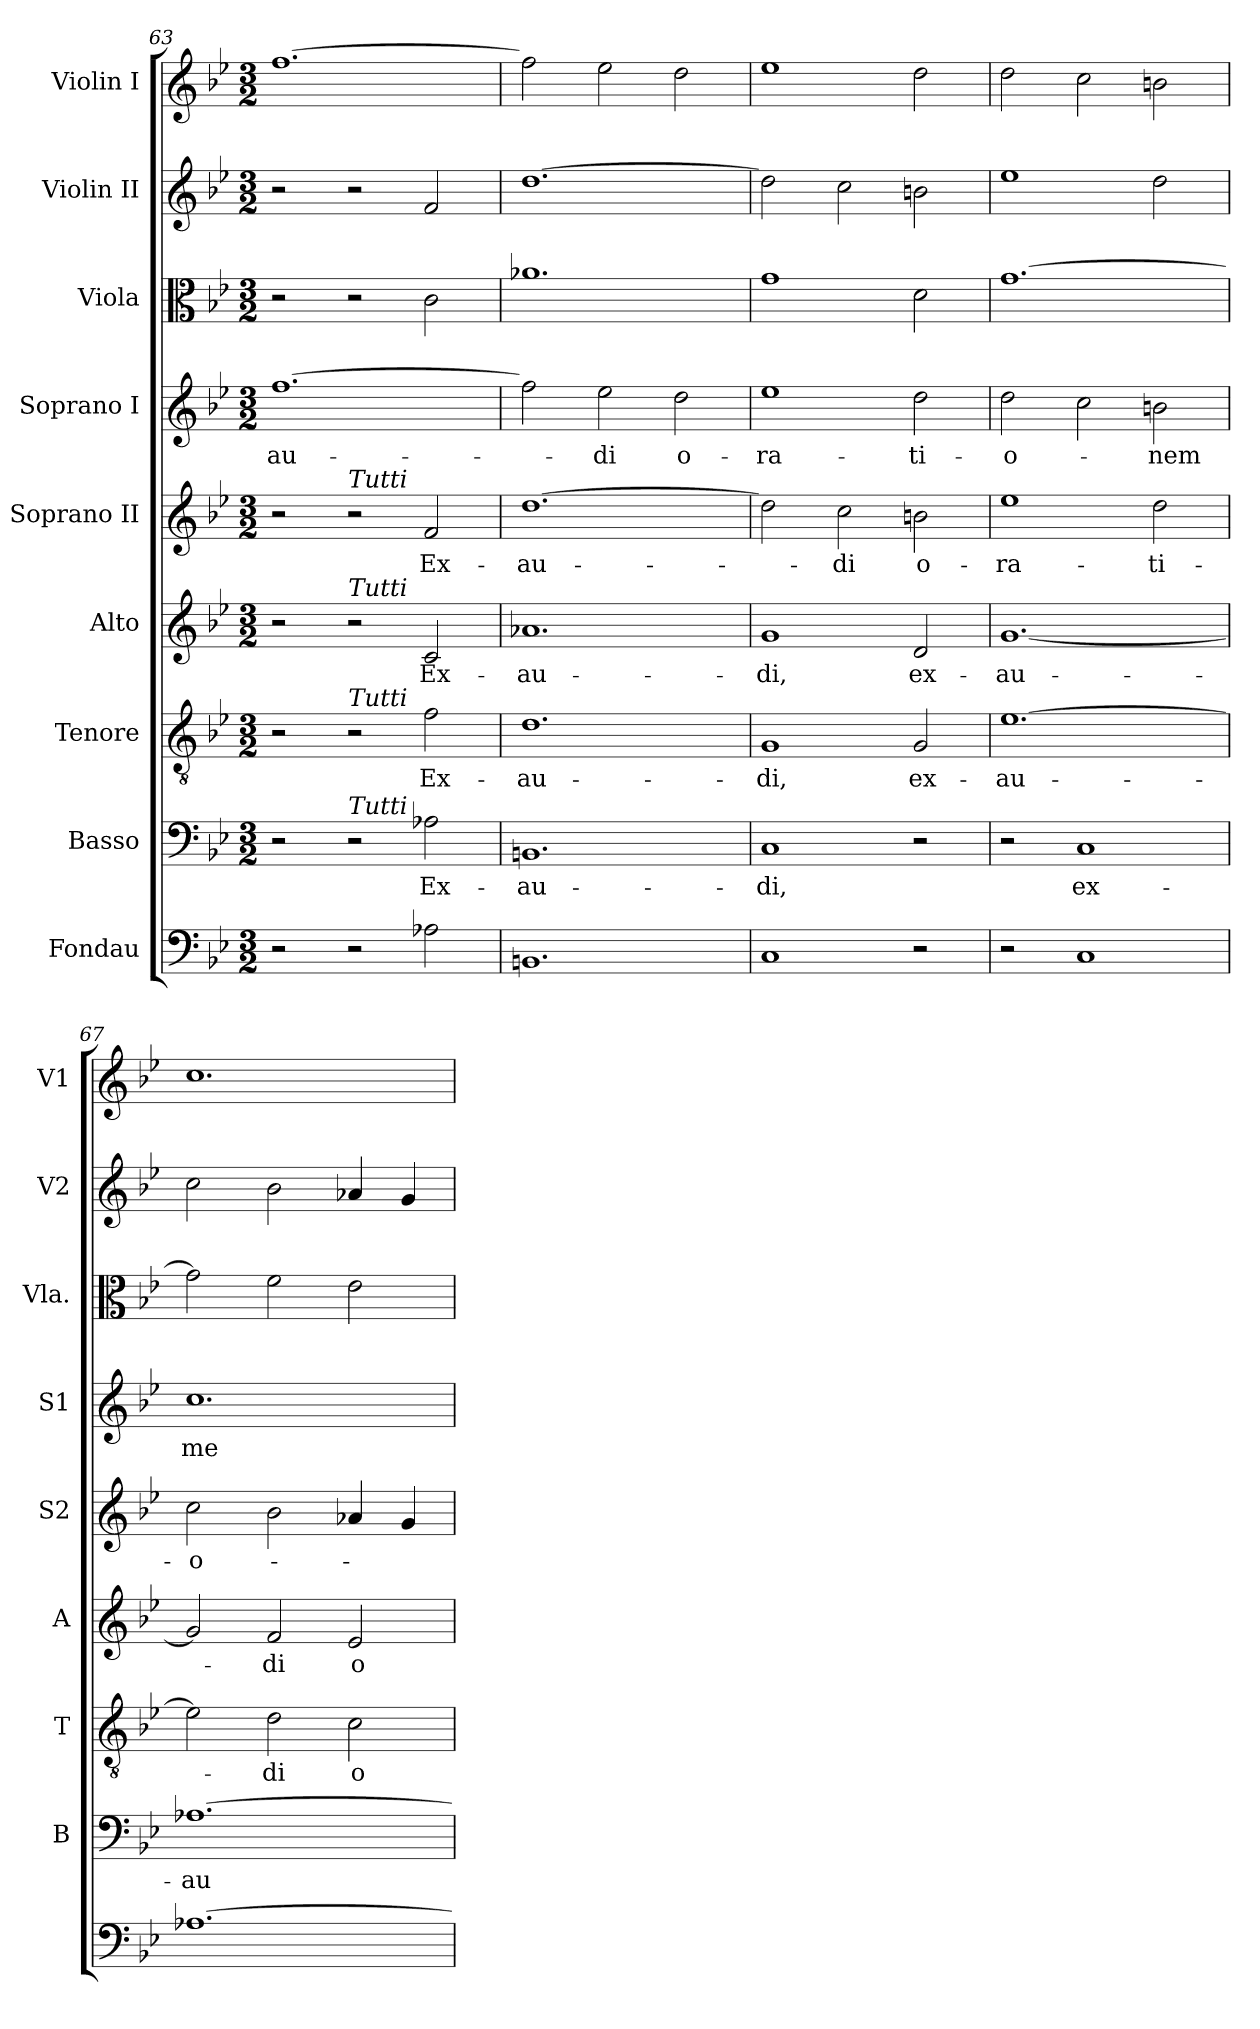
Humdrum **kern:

**kern	**kern	**text	**kern	**text	**kern	**text	**kern	**text	**kern	**text	**kern	**kern	**kern
*part9	*part8	*part8	*part7	*part7	*part6	*part6	*part5	*part5	*part4	*part4	*part3	*part2	*part1
*staff9	*staff8	*staff8	*staff7	*staff7	*staff6	*staff6	*staff5	*staff5	*staff4	*staff4	*staff3	*staff2	*staff1
*I"Fondau	*I"Basso	*	*I"Tenore	*	*I"Alto	*	*I"Soprano  II	*	*I"Soprano  I	*	*I"Viola	*I"Violin  II	*I"Violin  I
*	*I'B	*	*I'T	*	*I'A	*	*I'S2	*	*I'S1	*	*I'Vla.	*I'V2	*I'V1
*clefF4	*clefF4	*	*clefGv2	*	*clefG2	*	*clefG2	*	*clefG2	*	*clefC3	*clefG2	*clefG2
*k[b-e-]	*k[b-e-]	*	*k[b-e-]	*	*k[b-e-]	*	*k[b-e-]	*	*k[b-e-]	*	*k[b-e-]	*k[b-e-]	*k[b-e-]
*B-:	*B-:	*	*B-:	*	*B-:	*	*B-:	*	*B-:	*	*B-:	*B-:	*B-:
*M3/2	*M3/2	*	*M3/2	*	*M3/2	*	*M3/2	*	*M3/2	*	*M3/2	*M3/2	*M3/2
=63	=63	=63	=63	=63	=63	=63	=63	=63	=63	=63	=63	=63	=63
!	!	!	!	!	!	!	!	!	!	!LO:LY:b	!	!	!
2r	2r	.	2r	.	2r	.	2r	.	[1.ff	-au-	2r	2r	[1.ff
!	!	!	!	!	!	!	!LO:TX:a:i:t=Tutti	!	!	!	!	!	!
!	!	!	!	!	!LO:TX:a:i:t=Tutti	!	!	!	!	!	!	!	!
!	!	!	!LO:TX:a:i:t=Tutti	!	!	!	!	!	!	!	!	!	!
!	!LO:TX:a:i:t=Tutti	!	!	!	!	!	!	!	!	!	!	!	!
2r	2r	.	2r	.	2r	.	2r	.	.	.	2r	2r	.
!	!	!LO:LY:b	!	!LO:LY:b	!	!LO:LY:b	!	!LO:LY:b	!	!	!	!	!
2A-X\	2A-X\	Ex-	2f\	Ex-	2c/	Ex-	2f/	Ex-	.	.	2c\	2f/	.
=64	=64	=64	=64	=64	=64	=64	=64	=64	=64	=64	=64	=64	=64
!	!	!LO:LY:b	!	!LO:LY:b	!	!LO:LY:b	!	!LO:LY:b	!	!	!	!	!
1.BBn	1.BBn	-au-	1.d	-au-	1.a-X	-au-	[1.dd	-au-	2ff\]	.	1.a-X	[1.dd	2ff\]
!	!	!	!	!	!	!	!	!	!	!LO:LY:b	!	!	!
.	.	.	.	.	.	.	.	.	2ee-\	-di	.	.	2ee-\
!	!	!	!	!	!	!	!	!	!	!LO:LY:b	!	!	!
.	.	.	.	.	.	.	.	.	2dd\	o-	.	.	2dd\
=65	=65	=65	=65	=65	=65	=65	=65	=65	=65	=65	=65	=65	=65
!	!	!LO:LY:b	!	!LO:LY:b	!	!LO:LY:b	!	!	!	!LO:LY:b	!	!	!
1C	1C	-di,	1G	-di,	1g	-di,	2dd\]	.	1ee-	-ra-	1g	2dd\]	1ee-
!	!	!	!	!	!	!	!	!LO:LY:b	!	!	!	!	!
.	.	.	.	.	.	.	2cc\	-di	.	.	.	2cc\	.
!	!	!	!	!LO:LY:b	!	!LO:LY:b	!	!LO:LY:b	!	!LO:LY:b	!	!	!
2r	2r	.	2G/	ex-	2d/	ex-	2bn\	o-	2dd\	-ti-	2d\	2bn\	2dd\
=66	=66	=66	=66	=66	=66	=66	=66	=66	=66	=66	=66	=66	=66
!	!	!	!	!LO:LY:b	!	!LO:LY:b	!	!LO:LY:b	!	!LO:LY:b	!	!	!
2r	2r	.	[1.e-	-au-	[1.g	-au-	1ee-	-ra-	2dd\	-o-	[1.g	1ee-	2dd\
!	!	!LO:LY:b	!	!	!	!	!	!	!	!	!	!	!
1C	1C	ex-	.	.	.	.	.	.	2cc\	.	.	.	2cc\
!	!	!	!	!	!	!	!	!LO:LY:b	!	!LO:LY:b	!	!	!
.	.	.	.	.	.	.	2dd\	-ti-	2bn\	-nem	.	2dd\	2bn\
!!LO:PB:g=z
=67	=67	=67	=67	=67	=67	=67	=67	=67	=67	=67	=67	=67	=67
!	!	!LO:LY:b	!	!	!	!	!	!LO:LY:b	!	!LO:LY:b	!	!	!
[1.A-X	[1.A-X	-au-	2e-\]	.	2g/]	.	2cc\	-o-	1.cc	me-	2g\]	2cc\	1.cc
!	!	!	!	!LO:LY:b	!	!LO:LY:b	!	!	!	!	!	!	!
.	.	.	2d\	-di	2f/	-di	2b-\	.	.	.	2f\	2b-\	.
!	!	!	!	!LO:LY:b	!	!LO:LY:b	!	!	!	!	!	!	!
.	.	.	2c\	o-	2e-/	o-	4a-X/	.	.	.	2e-\	4a-X/	.
.	.	.	.	.	.	.	4g/	.	.	.	.	4g/	.
=	=	=	=	=	=	=	=	=	=	=	=	=	=
*-	*-	*-	*-	*-	*-	*-	*-	*-	*-	*-	*-	*-	*-
